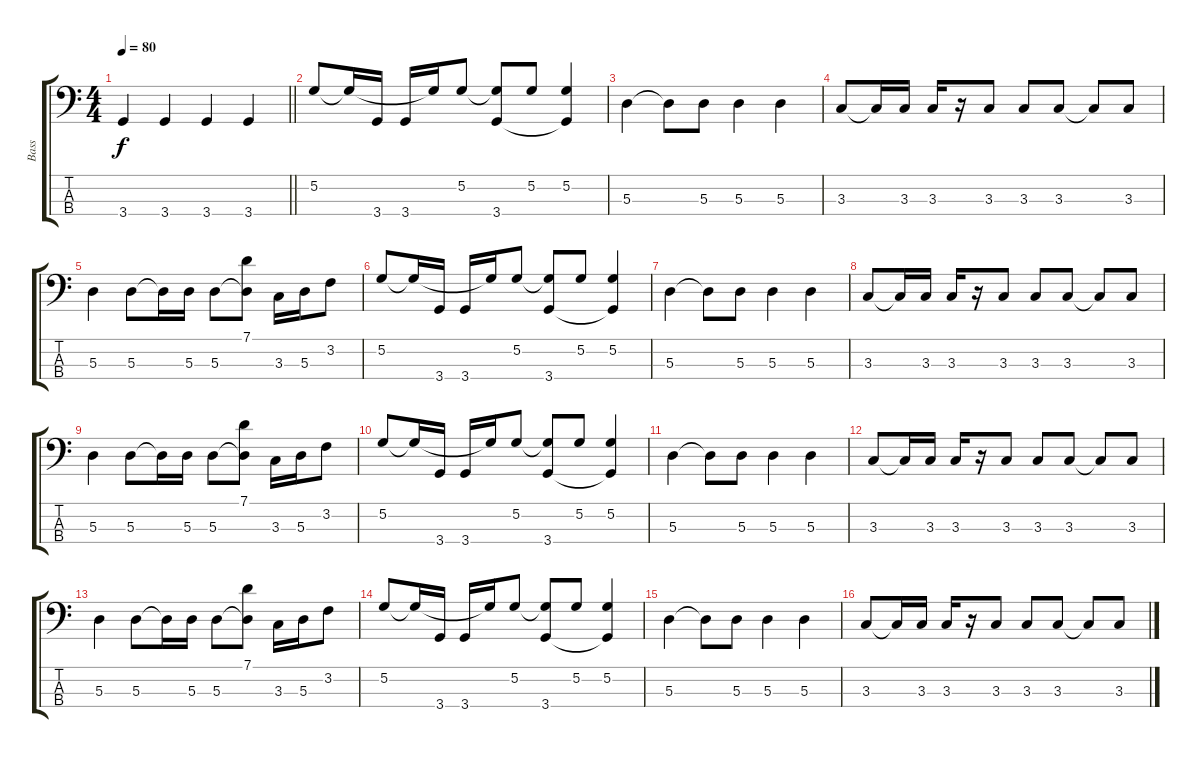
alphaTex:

\track ("Bass" "Bass") {instrument electricbassfinger}
\staff {score tabs}
\tuning (G2 D2 A1 E1) {hide}
\ts (4 4)
\tempo 80
\clef f4
\barLineRight lightlight
\ks c
3.4.4{dy f} 3.4.4 3.4.4 3.4.4 |
5.2.8 5.2{t}.16 3.4.16 3.4.16 5.2{t}.16 5.2.8 (5.2{t} 3.4).8 5.2.8 (5.2 3.4{t}).4 |
5.3.4 5.3{t}.8 5.3.8 5.3.4 5.3.4 |
3.3.8 3.3{t}.16 3.3.16 3.3.16 r.16 3.3.8 3.3.8 3.3.8 3.3{t}.8 3.3.8 |
5.3.4 5.3.8 5.3{t}.16 5.3.16 5.3.8 (7.1 5.3{t}).8 3.3.16 5.3.16 3.2.8 |
5.2.8 5.2{t}.16 3.4.16 3.4.16 5.2{t}.16 5.2.8 (5.2{t} 3.4).8 5.2.8 (5.2 3.4{t}).4 |
5.3.4 5.3{t}.8 5.3.8 5.3.4 5.3.4 |
3.3.8 3.3{t}.16 3.3.16 3.3.16 r.16 3.3.8 3.3.8 3.3.8 3.3{t}.8 3.3.8 |
5.3.4 5.3.8 5.3{t}.16 5.3.16 5.3.8 (7.1 5.3{t}).8 3.3.16 5.3.16 3.2.8 |
5.2.8 5.2{t}.16 3.4.16 3.4.16 5.2{t}.16 5.2.8 (5.2{t} 3.4).8 5.2.8 (5.2 3.4{t}).4 |
5.3.4 5.3{t}.8 5.3.8 5.3.4 5.3.4 |
3.3.8 3.3{t}.16 3.3.16 3.3.16 r.16 3.3.8 3.3.8 3.3.8 3.3{t}.8 3.3.8 |
5.3.4 5.3.8 5.3{t}.16 5.3.16 5.3.8 (7.1 5.3{t}).8 3.3.16 5.3.16 3.2.8 |
5.2.8 5.2{t}.16 3.4.16 3.4.16 5.2{t}.16 5.2.8 (5.2{t} 3.4).8 5.2.8 (5.2 3.4{t}).4 |
5.3.4 5.3{t}.8 5.3.8 5.3.4 5.3.4 |
3.3.8 3.3{t}.16 3.3.16 3.3.16 r.16 3.3.8 3.3.8 3.3.8 3.3{t}.8 3.3.8
